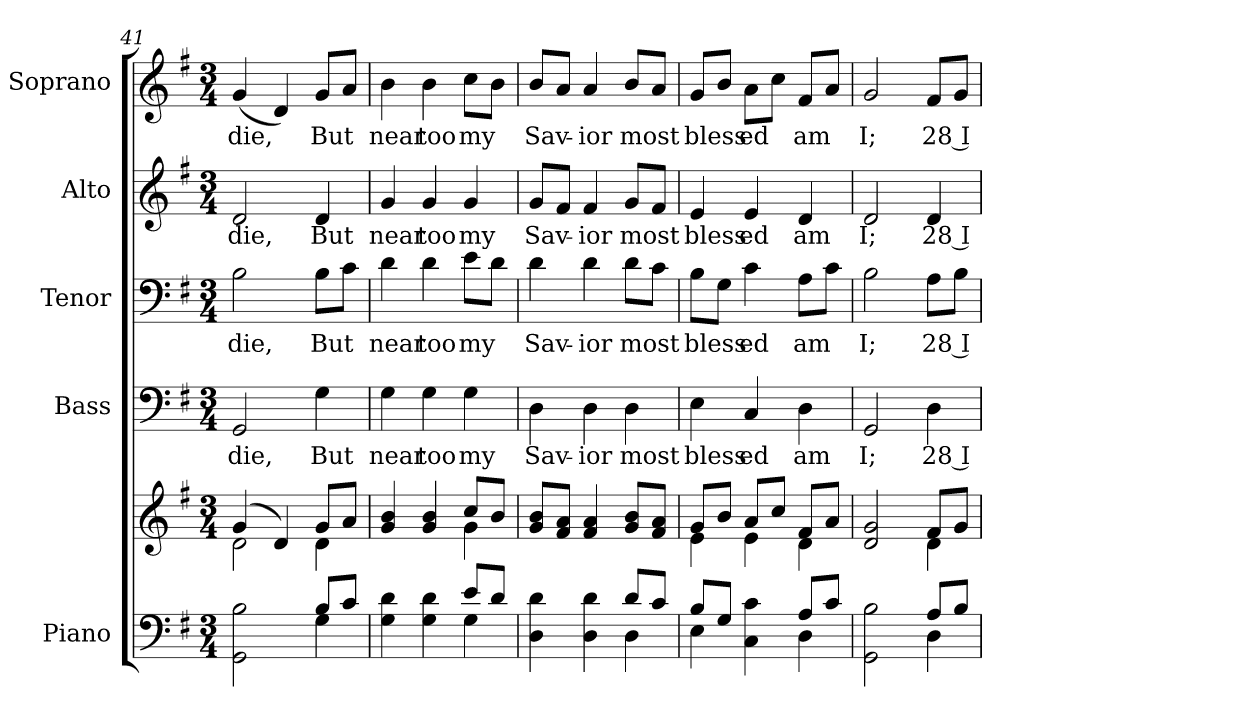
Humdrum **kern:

**kern	**kern	**kern	**text	**kern	**text	**kern	**text	**kern	**text
*part5	*part5	*part4	*part4	*part3	*part3	*part2	*part2	*part1	*part1
*staff6	*staff5	*staff4	*staff4	*staff3	*staff3	*staff2	*staff2	*staff1	*staff1
*I"Piano	*	*I"Bass	*	*I"Tenor	*	*I"Alto	*	*I"Soprano	*
*I'Pno.	*	*I'B.	*	*I'T.	*	*I'A.	*	*I'S.	*
*clefF4	*clefG2	*clefF4	*	*clefF4	*	*clefG2	*	*clefG2	*
*k[f#]	*k[f#]	*k[f#]	*	*k[f#]	*	*k[f#]	*	*k[f#]	*
*G:	*G:	*G:	*	*G:	*	*G:	*	*G:	*
*M3/4	*M3/4	*M3/4	*	*M3/4	*	*M3/4	*	*M3/4	*
=41	=41	=41	=41	=41	=41	=41	=41	=41	=41
*^	*^	*	*	*	*	*	*	*	*
!	!	!	!	!	!LO:LY:b:color=#000000	!	!	!	!	!	!
!	!	!	!	!	!	!	!LO:LY:b:color=#000000	!	!	!	!
!	!	!	!	!	!	!	!	!	!LO:LY:b:color=#000000	!	!
!	!	!	!	!	!	!	!	!	!	!	!LO:LY:b:color=#000000
2GGi\ 2Bi	2ryy	(4gi/	2di\	2GGi/	die,	2Bi\	die,	2di/	die,	(4gi/	die,
.	.	4di/)	.	.	.	.	.	.	.	4di/)	.
!	!	!	!	!	!LO:LY:b:color=#000000	!	!	!	!	!	!
!	!	!	!	!	!	!	!LO:LY:b:color=#000000	!	!	!	!
!	!	!	!	!	!	!	!	!	!LO:LY:b:color=#000000	!	!
!	!	!	!	!	!	!	!	!	!	!	!LO:LY:b:color=#000000
8Bi/L	4Gi\	8gi/L	4di\	4Gi\	But	8Bi\L	But	4di/	But	8gi/L	But
8ci/J	.	8ai/J	.	.	.	8ci\J	.	.	.	8ai/J	.
=42	=42	=42	=42	=42	=42	=42	=42	=42	=42	=42	=42
!	!	!	!	!	!LO:LY:b:color=#000000	!	!	!	!	!	!
!	!	!	!	!	!	!	!LO:LY:b:color=#000000	!	!	!	!
!	!	!	!	!	!	!	!	!	!LO:LY:b:color=#000000	!	!
!	!	!	!	!	!	!	!	!	!	!	!LO:LY:b:color=#000000
4Gi\ 4di	2ryy	4gi/ 4bi	2ryy	4Gi\	near	4di\	near	4gi/	near	4bi\	near
!	!	!	!	!	!LO:LY:b:color=#000000	!	!	!	!	!	!
!	!	!	!	!	!	!	!LO:LY:b:color=#000000	!	!	!	!
!	!	!	!	!	!	!	!	!	!LO:LY:b:color=#000000	!	!
!	!	!	!	!	!	!	!	!	!	!	!LO:LY:b:color=#000000
4Gi\ 4di	.	4gi/ 4bi	.	4Gi\	too	4di\	too	4gi/	too	4bi\	too
!	!	!	!	!	!LO:LY:b:color=#000000	!	!	!	!	!	!
!	!	!	!	!	!	!	!LO:LY:b:color=#000000	!	!	!	!
!	!	!	!	!	!	!	!	!	!LO:LY:b:color=#000000	!	!
!	!	!	!	!	!	!	!	!	!	!	!LO:LY:b:color=#000000
8ei/L	4Gi\	8cci/L	4gi\	4Gi\	my	8ei\L	my	4gi/	my	8cci\L	my
8di/J	.	8bi/J	.	.	.	8di\J	.	.	.	8bi\J	.
*	*	*v	*v	*	*	*	*	*	*	*	*
=43	=43	=43	=43	=43	=43	=43	=43	=43	=43	=43
!	!	!	!	!LO:LY:b:color=#000000	!	!	!	!	!	!
!	!	!	!	!	!	!LO:LY:b:color=#000000	!	!	!	!
!	!	!	!	!	!	!	!	!LO:LY:b:color=#000000	!	!
!	!	!	!	!	!	!	!	!	!	!LO:LY:b:color=#000000
4Di\ 4di	2ryy	8gi/ 8biL	4Di\	Sav-	4di\	Sav-	8gi/L	Sav-	8bi/L	Sav-
.	.	8f#i/ 8aiJ	.	.	.	.	8f#i/J	.	8ai/J	.
!	!	!	!	!LO:LY:b:color=#000000	!	!	!	!	!	!
!	!	!	!	!	!	!LO:LY:b:color=#000000	!	!	!	!
!	!	!	!	!	!	!	!	!LO:LY:b:color=#000000	!	!
!	!	!	!	!	!	!	!	!	!	!LO:LY:b:color=#000000
4Di\ 4di	.	4f#i/ 4ai	4Di\	-ior	4di\	-ior	4f#i/	-ior	4ai/	-ior
!	!	!	!	!LO:LY:b:color=#000000	!	!	!	!	!	!
!	!	!	!	!	!	!LO:LY:b:color=#000000	!	!	!	!
!	!	!	!	!	!	!	!	!LO:LY:b:color=#000000	!	!
!	!	!	!	!	!	!	!	!	!	!LO:LY:b:color=#000000
8di/L	4Di\	8gi/ 8biL	4Di\	most	8di\L	most	8gi/L	most	8bi/L	most
8ci/J	.	8f#i/ 8aiJ	.	.	8ci\J	.	8f#i/J	.	8ai/J	.
!!LO:PB:g=z
=44	=44	=44	=44	=44	=44	=44	=44	=44	=44	=44
*	*	*^	*	*	*	*	*	*	*	*
!	!	!	!	!	!LO:LY:b:color=#000000	!	!	!	!	!	!
!	!	!	!	!	!	!	!LO:LY:b:color=#000000	!	!	!	!
!	!	!	!	!	!	!	!	!	!LO:LY:b:color=#000000	!	!
!	!	!	!	!	!	!	!	!	!	!	!LO:LY:b:color=#000000
8Bi/L	4Ei\	8gi/L	4ei\	4Ei\	bless	8Bi\L	bless	4ei/	bless	8gi/L	bless
8Gi/J	.	8bi/J	.	.	.	8Gi\J	.	.	.	8bi/J	.
!	!	!	!	!	!LO:LY:b:color=#000000	!	!	!	!	!	!
!	!	!	!	!	!	!	!LO:LY:b:color=#000000	!	!	!	!
!	!	!	!	!	!	!	!	!	!LO:LY:b:color=#000000	!	!
!	!	!	!	!	!	!	!	!	!	!	!LO:LY:b:color=#000000
4Ci\ 4ci	4ryy	8ai/L	4ei\	4Ci/	ed	4ci\	ed	4ei/	ed	8ai\L	ed
.	.	8cci/J	.	.	.	.	.	.	.	8cci\J	.
!	!	!	!	!	!LO:LY:b:color=#000000	!	!	!	!	!	!
!	!	!	!	!	!	!	!LO:LY:b:color=#000000	!	!	!	!
!	!	!	!	!	!	!	!	!	!LO:LY:b:color=#000000	!	!
!	!	!	!	!	!	!	!	!	!	!	!LO:LY:b:color=#000000
8Ai/L	4Di\	8f#i/L	4di\	4Di\	am	8Ai\L	am	4di/	am	8f#i/L	am
8ci/J	.	8ai/J	.	.	.	8ci\J	.	.	.	8ai/J	.
=45	=45	=45	=45	=45	=45	=45	=45	=45	=45	=45	=45
!	!	!	!	!	!LO:LY:b:color=#000000	!	!	!	!	!	!
!	!	!	!	!	!	!	!LO:LY:b:color=#000000	!	!	!	!
!	!	!	!	!	!	!	!	!	!LO:LY:b:color=#000000	!	!
!	!	!	!	!	!	!	!	!	!	!	!LO:LY:b:color=#000000
2GGi\ 2Bi	2ryy	2di/ 2gi	2ryy	2GGi/	I;	2Bi\	I;	2di/	I;	2gi/	I;
!	!	!	!	!	!LO:LY:b:color=#000000	!	!	!	!	!	!
!	!	!	!	!	!	!	!LO:LY:b:color=#000000	!	!	!	!
!	!	!	!	!	!	!	!	!	!LO:LY:b:color=#000000	!	!
!	!	!	!	!	!	!	!	!	!	!	!LO:LY:b:color=#000000
8Ai/L	4Di\	8f#i/L	4di\	4Di\	28 I	8Ai\L	28 I	4di/	28 I	8f#i/L	28 I
8Bi/J	.	8gi/J	.	.	.	8Bi\J	.	.	.	8gi/J	.
*v	*v	*	*	*	*	*	*	*	*	*	*
*	*v	*v	*	*	*	*	*	*	*	*
=	=	=	=	=	=	=	=	=	=
*-	*-	*-	*-	*-	*-	*-	*-	*-	*-
